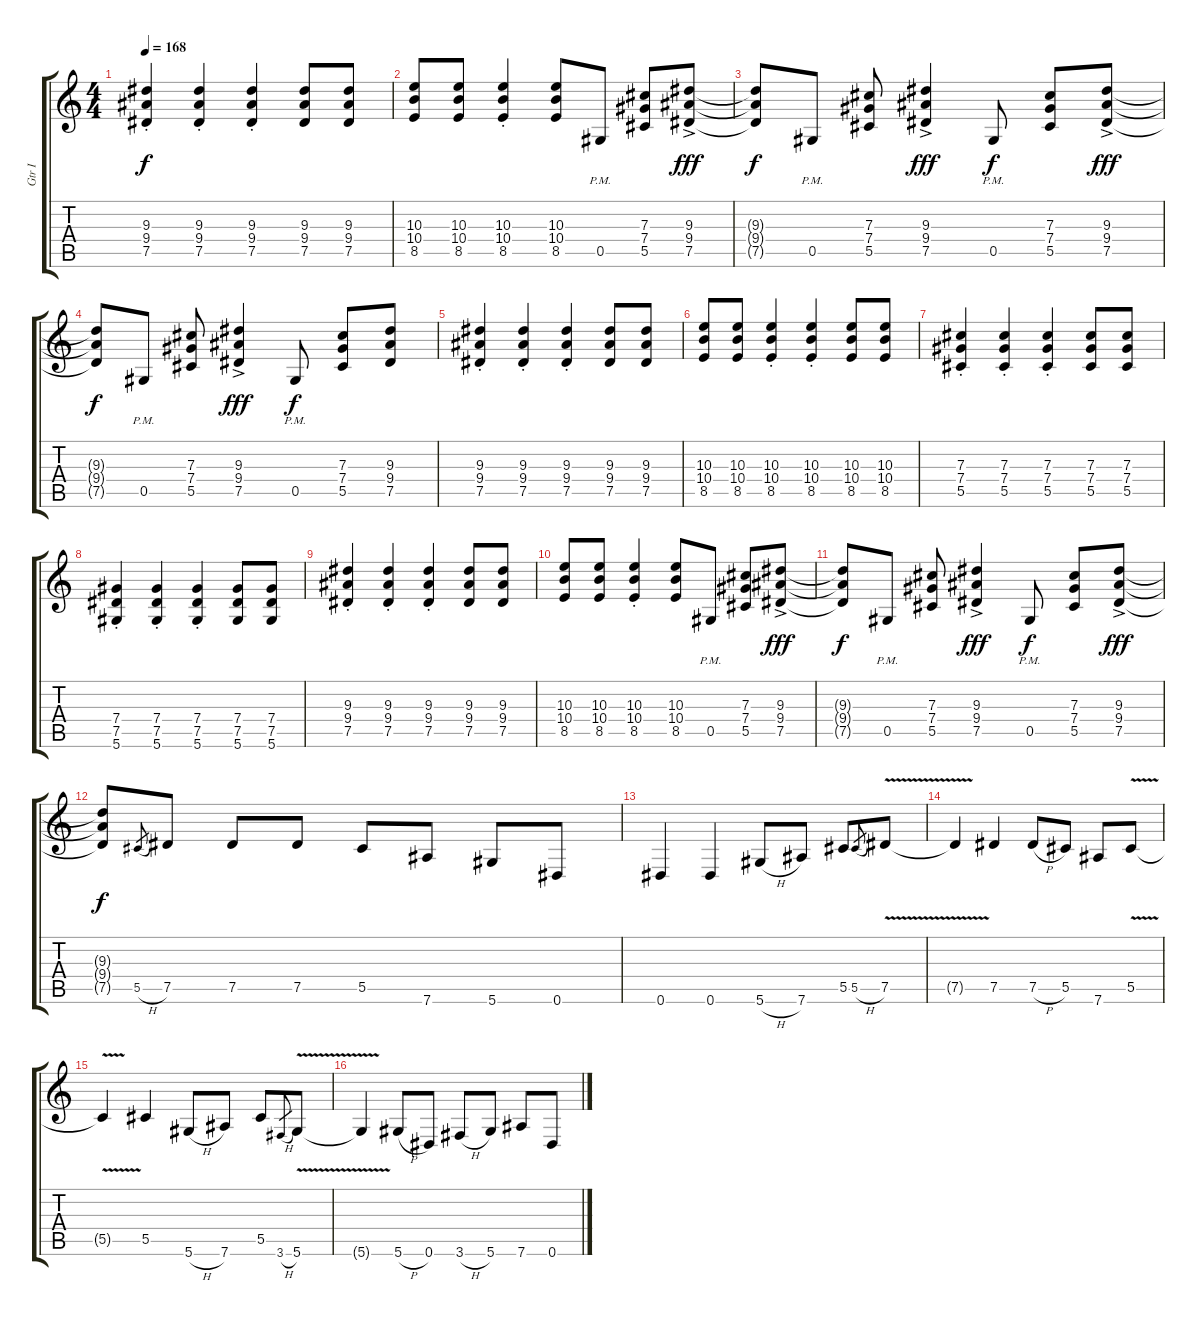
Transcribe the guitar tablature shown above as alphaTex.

\track ("Gtr I" "Gtr I") {instrument distortionguitar}
\staff {score tabs}
\tuning (Eb4 Bb3 Gb3 Db3 Ab2 Eb2) {hide}
\ts (4 4)
\tempo 168
\clef g2
\ks c
(9.3{st} 9.4{st} 7.5{st}).4{dy f} (9.3{st} 9.4{st} 7.5{st}).4 (9.3{st} 9.4{st} 7.5{st}).4 (9.3 9.4 7.5).8 (9.3 9.4 7.5).8 |
(10.3 10.4 8.5).8 (10.3 10.4 8.5).8 (10.3{st} 10.4{st} 8.5{st}).4 (10.3 10.4 8.5).8 0.5{pm}.8 (7.3 7.4 5.5).8 (9.3{ac} 9.4{ac} 7.5{ac}).8{dy fff} |
(9.3{t} 9.4{t} 7.5{t}).8{dy f} 0.5{pm}.8 (7.3 7.4 5.5).8 (9.3{ac} 9.4{ac} 7.5{ac}).4{dy fff} 0.5{pm}.8{dy f} (7.3 7.4 5.5).8 (9.3{ac} 9.4{ac} 7.5{ac}).8{dy fff} |
(9.3{t} 9.4{t} 7.5{t}).8{dy f} 0.5{pm}.8 (7.3 7.4 5.5).8 (9.3{ac} 9.4{ac} 7.5{ac}).4{dy fff} 0.5{pm}.8{dy f} (7.3 7.4 5.5).8 (9.3 9.4 7.5).8 |
(9.3{st} 9.4{st} 7.5{st}).4 (9.3{st} 9.4{st} 7.5{st}).4 (9.3{st} 9.4{st} 7.5{st}).4 (9.3 9.4 7.5).8 (9.3 9.4 7.5).8 |
(10.3 10.4 8.5).8 (10.3 10.4 8.5).8 (10.3{st} 10.4{st} 8.5{st}).4 (10.3{st} 10.4{st} 8.5{st}).4 (10.3 10.4 8.5).8 (10.3 10.4 8.5).8 |
(7.3{st} 7.4{st} 5.5{st}).4 (7.3{st} 7.4{st} 5.5{st}).4 (7.3{st} 7.4{st} 5.5{st}).4 (7.3 7.4 5.5).8 (7.3 7.4 5.5).8 |
(7.4{st} 7.5{st} 5.6{st}).4 (7.4{st} 7.5{st} 5.6{st}).4 (7.4{st} 7.5{st} 5.6{st}).4 (7.4 7.5 5.6).8 (7.4 7.5 5.6).8 |
(9.3{st} 9.4{st} 7.5{st}).4 (9.3{st} 9.4{st} 7.5{st}).4 (9.3{st} 9.4{st} 7.5{st}).4 (9.3 9.4 7.5).8 (9.3 9.4 7.5).8 |
(10.3 10.4 8.5).8 (10.3 10.4 8.5).8 (10.3{st} 10.4{st} 8.5{st}).4 (10.3 10.4 8.5).8 0.5{pm}.8 (7.3 7.4 5.5).8 (9.3{ac} 9.4{ac} 7.5{ac}).8{dy fff} |
(9.3{t} 9.4{t} 7.5{t}).8{dy f} 0.5{pm}.8 (7.3 7.4 5.5).8 (9.3{ac} 9.4{ac} 7.5{ac}).4{dy fff} 0.5{pm}.8{dy f} (7.3 7.4 5.5).8 (9.3{ac} 9.4{ac} 7.5{ac}).8{dy fff} |
(9.3{t} 9.4{t} 7.5{t}).8{dy f} 5.5{h}.8{gr} 7.5.8 7.5.8 7.5.8 5.5.8 7.6.8 5.6.8 0.6.8 |
0.6.4 0.6.4 5.6{h}.8 7.6.8 5.5.8 5.5{h}.8{gr} 7.5{v}.8 |
7.5{t}.4 7.5.4 7.5{h}.8 5.5.8 7.6.8 5.5{v}.8 |
5.5{t}.4 5.5.4 5.6{h}.8 7.6.8 5.5.8 3.6{h}.8{gr} 5.6{v}.8 |
5.6{t}.4 5.6{h}.8 0.6.8 3.6{h}.8 5.6.8 7.6.8 0.6.8
